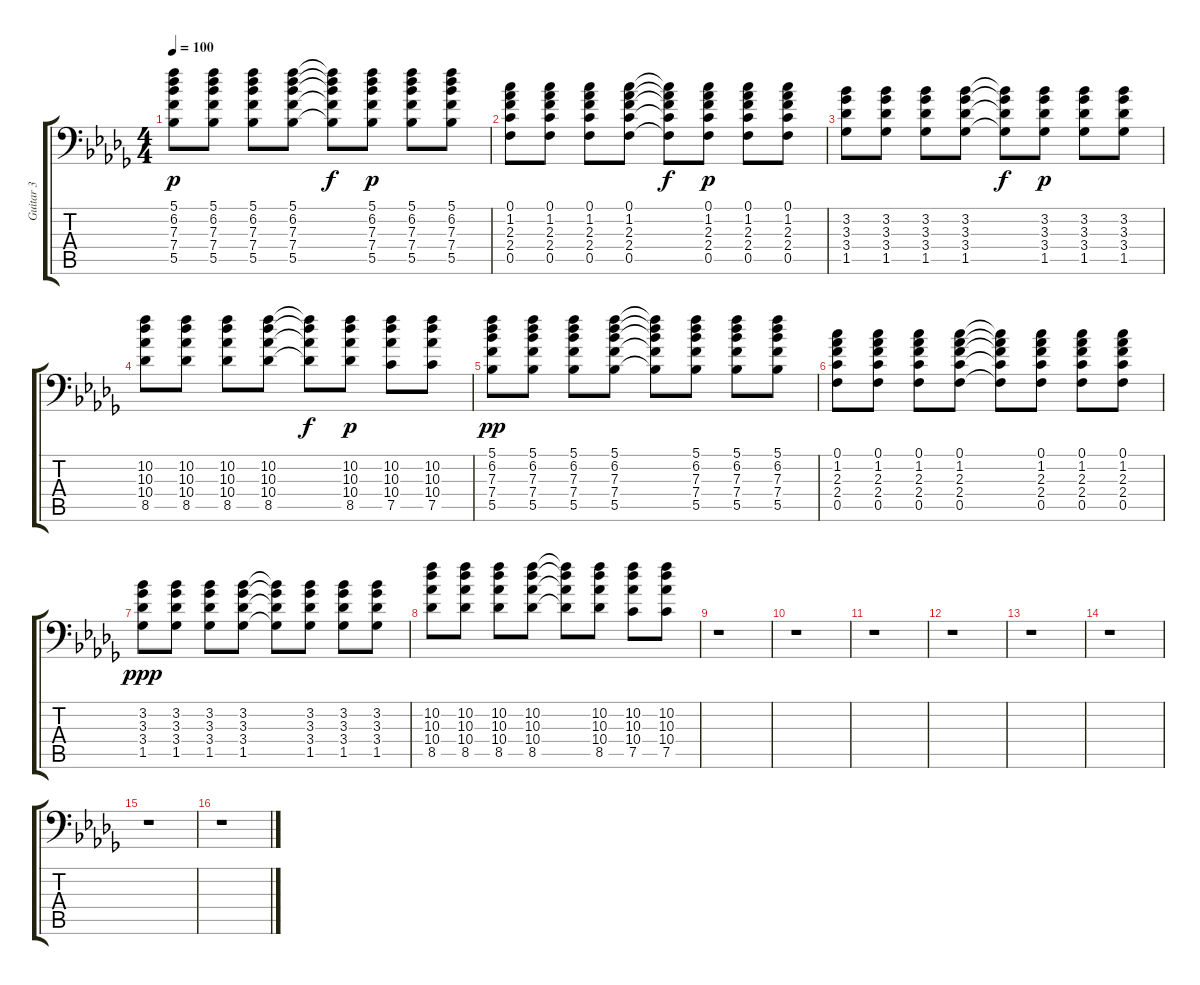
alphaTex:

\track ("Guitar 3" "Guitar 3") {instrument acousticguitarnylon}
\staff {score tabs}
\tuning (C4 G3 Eb3 Bb2 F2 Bb1) {hide}
\ts (4 4)
\tempo 100
\clef f4
\ks db
(5.1 6.2 7.3 7.4 5.5).8{dy p} (5.1 6.2 7.3 7.4 5.5).8 (5.1 6.2 7.3 7.4 5.5).8 (5.1 6.2 7.3 7.4 5.5).8 (5.1{t} 6.2{t} 7.3{t} 7.4{t} 5.5{t}).8{dy f} (5.1 6.2 7.3 7.4 5.5).8{dy p} (5.1 6.2 7.3 7.4 5.5).8 (5.1 6.2 7.3 7.4 5.5).8 |
(0.1 1.2 2.3 2.4 0.5).8 (0.1 1.2 2.3 2.4 0.5).8 (0.1 1.2 2.3 2.4 0.5).8 (0.1 1.2 2.3 2.4 0.5).8 (0.1{t} 1.2{t} 2.3{t} 2.4{t} 0.5{t}).8{dy f} (0.1 1.2 2.3 2.4 0.5).8{dy p} (0.1 1.2 2.3 2.4 0.5).8 (0.1 1.2 2.3 2.4 0.5).8 |
(3.2 3.3 3.4 1.5).8 (3.2 3.3 3.4 1.5).8 (3.2 3.3 3.4 1.5).8 (3.2 3.3 3.4 1.5).8 (3.2{t} 3.3{t} 3.4{t} 1.5{t}).8{dy f} (3.2 3.3 3.4 1.5).8{dy p} (3.2 3.3 3.4 1.5).8 (3.2 3.3 3.4 1.5).8 |
(10.2 10.3 10.4 8.5).8 (10.2 10.3 10.4 8.5).8 (10.2 10.3 10.4 8.5).8 (10.2 10.3 10.4 8.5).8 (10.2{t} 10.3{t} 10.4{t} 8.5{t}).8{dy f} (10.2 10.3 10.4 8.5).8{dy p} (10.2 10.3 10.4 7.5).8 (10.2 10.3 10.4 7.5).8 |
(5.1 6.2 7.3 7.4 5.5).8{dy pp} (5.1 6.2 7.3 7.4 5.5).8 (5.1 6.2 7.3 7.4 5.5).8 (5.1 6.2 7.3 7.4 5.5).8 (5.1{t} 6.2{t} 7.3{t} 7.4{t} 5.5{t}).8 (5.1 6.2 7.3 7.4 5.5).8 (5.1 6.2 7.3 7.4 5.5).8 (5.1 6.2 7.3 7.4 5.5).8 |
(0.1 1.2 2.3 2.4 0.5).8 (0.1 1.2 2.3 2.4 0.5).8 (0.1 1.2 2.3 2.4 0.5).8 (0.1 1.2 2.3 2.4 0.5).8 (0.1{t} 1.2{t} 2.3{t} 2.4{t} 0.5{t}).8 (0.1 1.2 2.3 2.4 0.5).8 (0.1 1.2 2.3 2.4 0.5).8 (0.1 1.2 2.3 2.4 0.5).8 |
(3.2 3.3 3.4 1.5).8{dy ppp} (3.2 3.3 3.4 1.5).8 (3.2 3.3 3.4 1.5).8 (3.2 3.3 3.4 1.5).8 (3.2{t} 3.3{t} 3.4{t} 1.5{t}).8 (3.2 3.3 3.4 1.5).8 (3.2 3.3 3.4 1.5).8 (3.2 3.3 3.4 1.5).8 |
(10.2 10.3 10.4 8.5).8 (10.2 10.3 10.4 8.5).8 (10.2 10.3 10.4 8.5).8 (10.2 10.3 10.4 8.5).8 (10.2{t} 10.3{t} 10.4{t} 8.5{t}).8 (10.2 10.3 10.4 8.5).8 (10.2 10.3 10.4 7.5).8 (10.2 10.3 10.4 7.5).8 |
r.1 |
r.1 |
r.1 |
r.1 |
r.1 |
r.1 |
r.1 |
r.1
